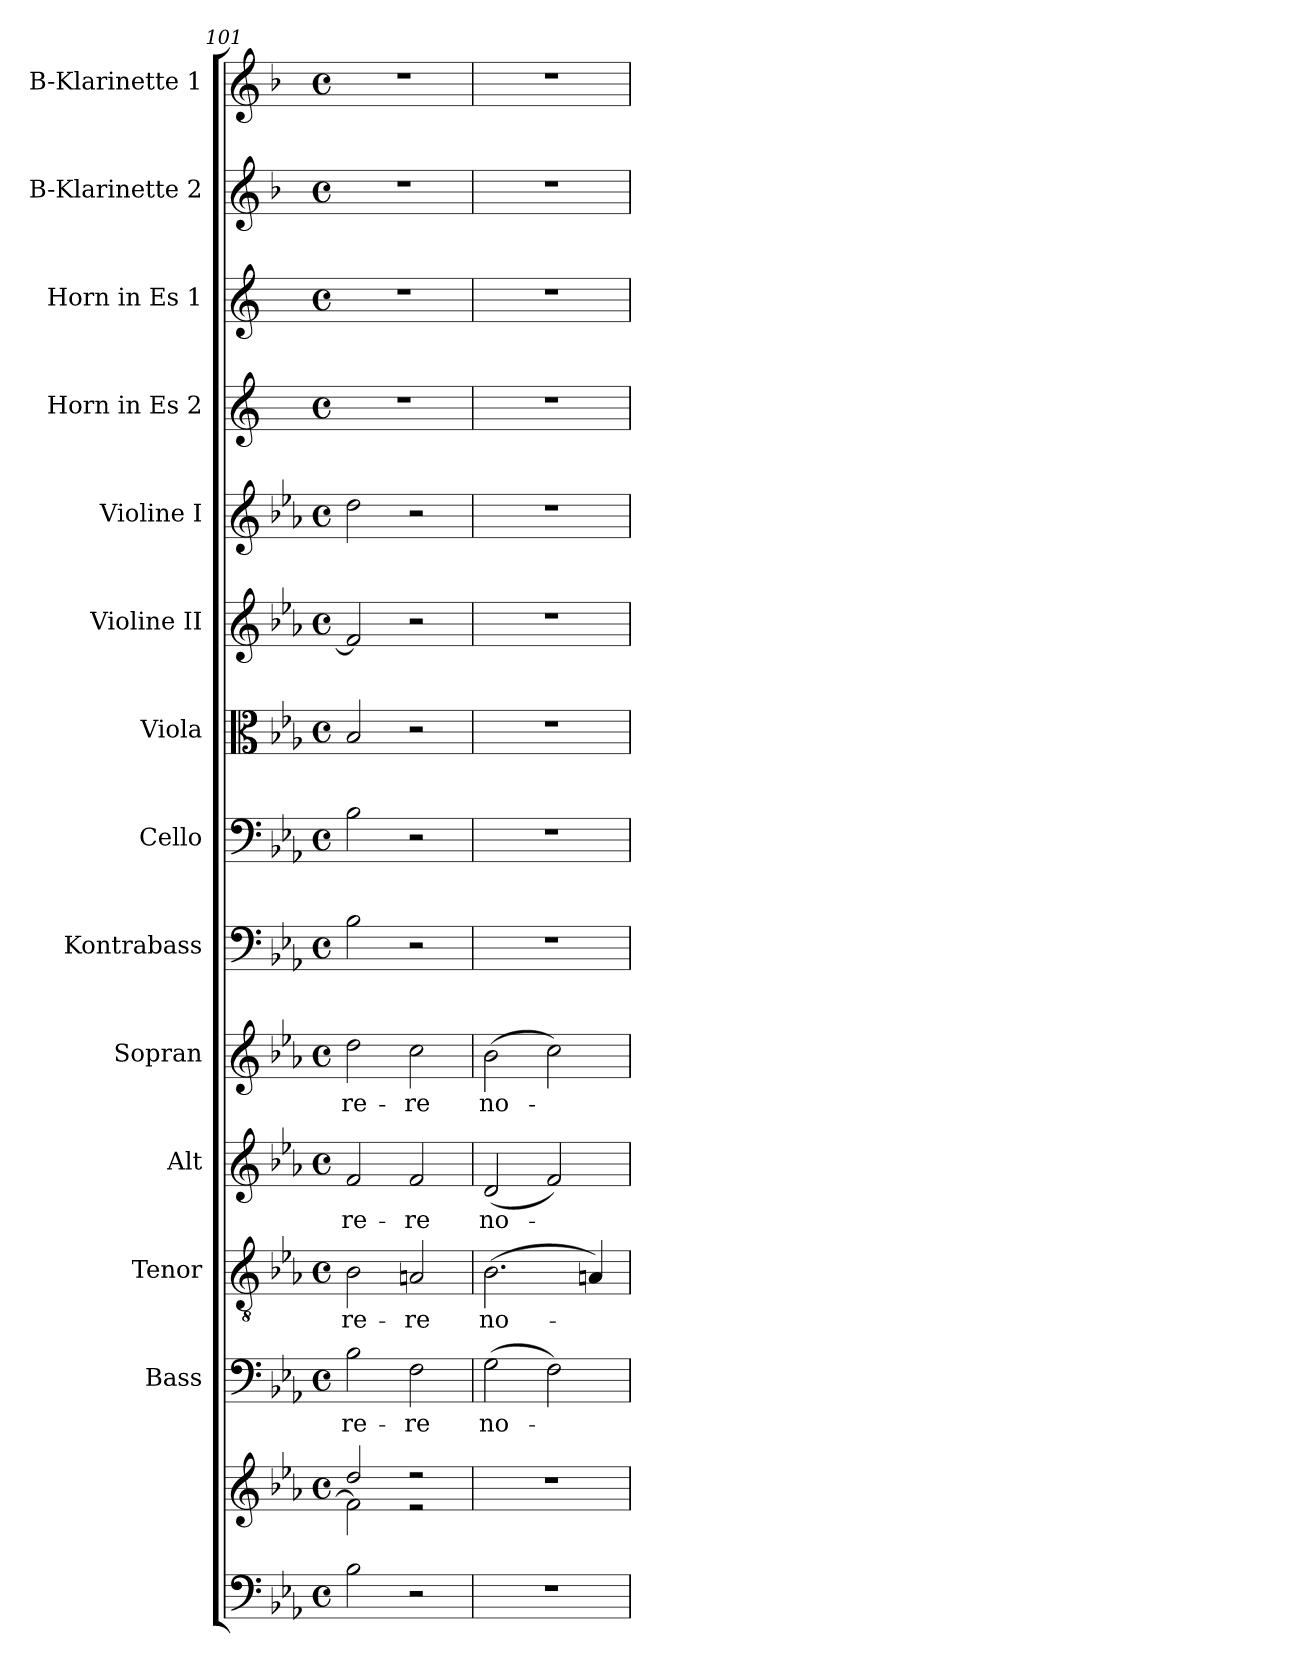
**kern	**kern	**kern	**text	**kern	**text	**kern	**text	**kern	**text	**kern	**kern	**kern	**kern	**kern	**kern	**kern	**kern	**kern
*part14	*part14	*part13	*part13	*part12	*part12	*part11	*part11	*part10	*part10	*part9	*part8	*part7	*part6	*part5	*part4	*part3	*part2	*part1
*staff15	*staff14	*staff13	*staff13	*staff12	*staff12	*staff11	*staff11	*staff10	*staff10	*staff9	*staff8	*staff7	*staff6	*staff5	*staff4	*staff3	*staff2	*staff1
*	*	*I"Bass	*	*I"Tenor	*	*I"Alt	*	*I"Sopran	*	*I"Kontrabass	*I"Cello	*I"Viola	*I"Violine II	*I"Violine I	*I"Horn in Es 2	*I"Horn in Es 1	*I"B-Klarinette 2	*I"B-Klarinette 1
*	*	*I'B.	*	*I'T.	*	*I'A.	*	*I'S.	*	*I'Kb.	*	*I'Vla.	*I'Vl. II	*I'Vl. I	*I'Hrn. 2	*I'Hrn. 1	*I'Kl. 2	*I'Kl. 1
*clefF4	*clefG2	*clefF4	*	*clefGv2	*	*clefG2	*	*clefG2	*	*clefF4	*clefF4	*clefC3	*clefG2	*clefG2	*clefG2	*clefG2	*clefG2	*clefG2
*	*	*	*	*	*	*	*	*	*	*ITrd7c12	*	*	*	*	*ITrd5c9	*ITrd5c9	*ITrd1c2	*ITrd1c2
*k[b-e-a-]	*k[b-e-a-]	*k[b-e-a-]	*	*k[b-e-a-]	*	*k[b-e-a-]	*	*k[b-e-a-]	*	*k[b-e-a-]	*k[b-e-a-]	*k[b-e-a-]	*k[b-e-a-]	*k[b-e-a-]	*k[b-e-a-]	*k[b-e-a-]	*k[b-e-a-]	*k[b-e-a-]
*E-:	*E-:	*E-:	*	*E-:	*	*E-:	*	*E-:	*	*E-:	*E-:	*E-:	*E-:	*E-:	*E-:	*E-:	*E-:	*E-:
*M4/4	*M4/4	*M4/4	*	*M4/4	*	*M4/4	*	*M4/4	*	*M4/4	*M4/4	*M4/4	*M4/4	*M4/4	*M4/4	*M4/4	*M4/4	*M4/4
*met(c)	*met(c)	*met(c)	*	*met(c)	*	*met(c)	*	*met(c)	*	*met(c)	*met(c)	*met(c)	*met(c)	*met(c)	*met(c)	*met(c)	*met(c)	*met(c)
=101	=101	=101	=101	=101	=101	=101	=101	=101	=101	=101	=101	=101	=101	=101	=101	=101	=101	=101
*	*^	*	*	*	*	*	*	*	*	*	*	*	*	*	*	*	*	*
!	!	!	!	!LO:LY:b	!	!LO:LY:b	!	!LO:LY:b	!	!LO:LY:b	!	!	!	!	!	!	!	!	!
2B-\	2dd/	2f\]	2B-\	-re-	2B-\	-re-	2f/	-re-	2dd\	-re-	2BB-\	2B-\	2B-/	2f/]	2dd\	1r	1r	1r	1r
!	!	!	!	!LO:LY:b	!	!LO:LY:b	!	!LO:LY:b	!	!LO:LY:b	!	!	!	!	!	!	!	!	!
2r	2r	2r	2F\	-re	2An/	-re	2f/	-re	2cc\	-re	2r	2r	2r	2r	2r	.	.	.	.
=102	=102	=102	=102	=102	=102	=102	=102	=102	=102	=102	=102	=102	=102	=102	=102	=102	=102	=102	=102
!	!	!	!	!LO:LY:b	!	!LO:LY:b	!	!LO:LY:b	!	!LO:LY:b	!	!	!	!	!	!	!	!	!
*	*v	*v	*	*	*	*	*	*	*	*	*	*	*	*	*	*	*	*	*
1r	1r	(>2G\	no-	(>2.B-\	no-	(<2d/	no-	(>2b-\	no-	1r	1r	1r	1r	1r	1r	1r	1r	1r
.	.	2F\)	.	.	.	2f/)	.	2cc\)	.	.	.	.	.	.	.	.	.	.
.	.	.	.	4An/)	.	.	.	.	.	.	.	.	.	.	.	.	.	.
=	=	=	=	=	=	=	=	=	=	=	=	=	=	=	=	=	=	=
*-	*-	*-	*-	*-	*-	*-	*-	*-	*-	*-	*-	*-	*-	*-	*-	*-	*-	*-
